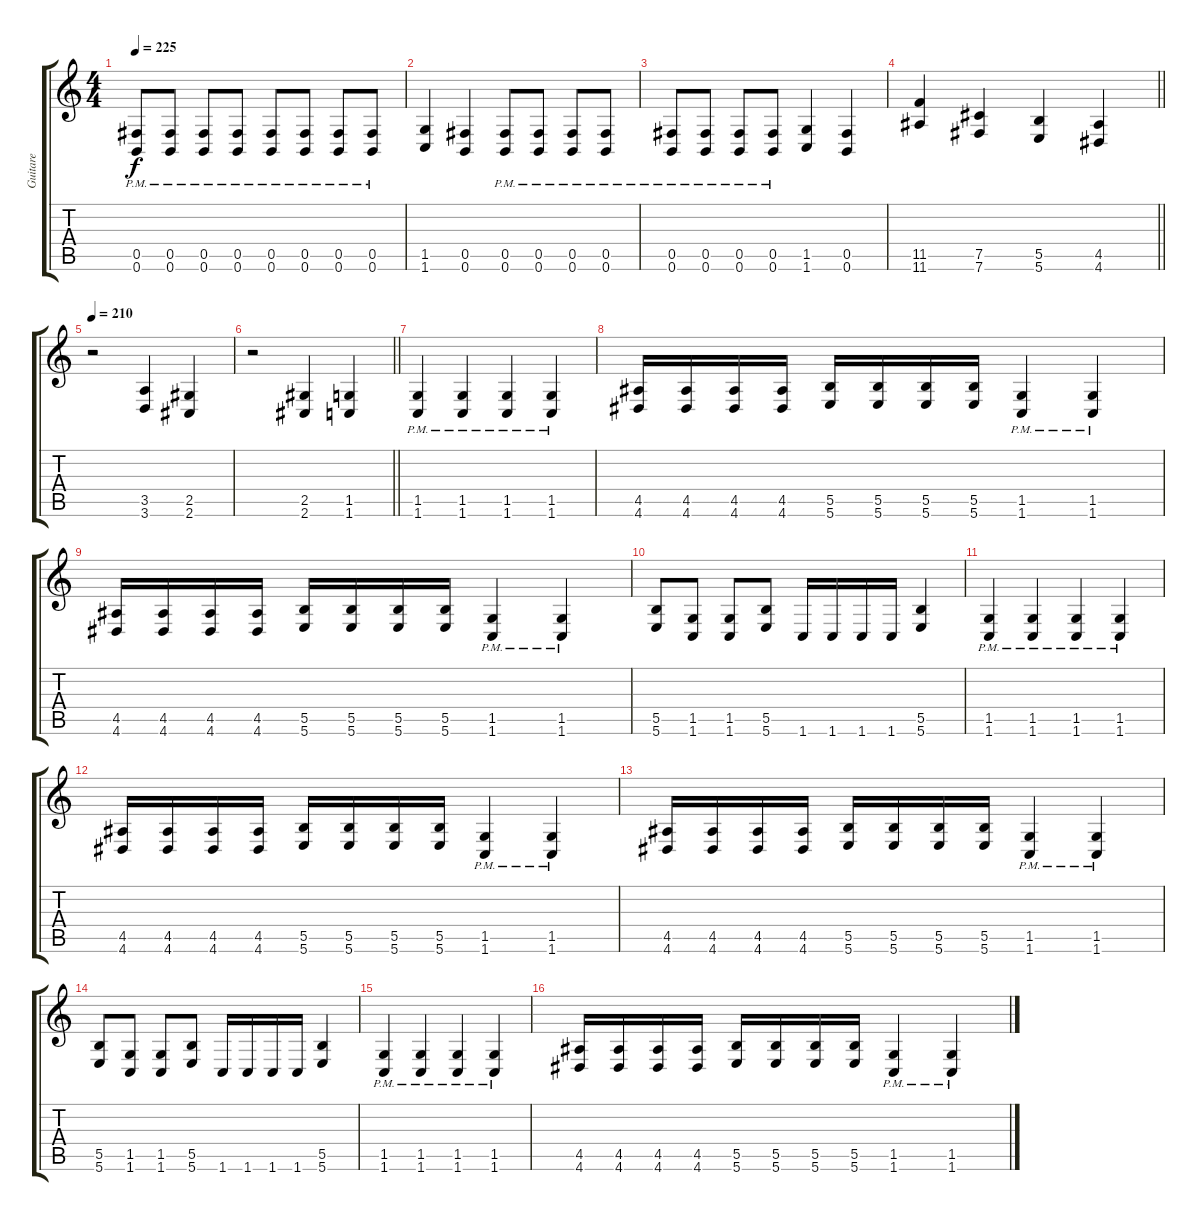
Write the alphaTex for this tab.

\track ("Guitare" "Guitare") {instrument distortionguitar}
\staff {score tabs}
\tuning (B3 Gb3 D3 B2 Gb2 B1) {hide}
\ts (4 4)
\tempo 225
\clef g2
\ks c
(0.5{pm} 0.6{pm}).8{dy f} (0.5{pm} 0.6{pm}).8 (0.5{pm} 0.6{pm}).8 (0.5{pm} 0.6{pm}).8 (0.5{pm} 0.6{pm}).8 (0.5{pm} 0.6{pm}).8 (0.5{pm} 0.6{pm}).8 (0.5{pm} 0.6{pm}).8 |
(1.5 1.6).4 (0.5 0.6).4 (0.5{pm} 0.6{pm}).8 (0.5{pm} 0.6{pm}).8 (0.5{pm} 0.6{pm}).8 (0.5{pm} 0.6{pm}).8 |
(0.5{pm} 0.6{pm}).8 (0.5{pm} 0.6{pm}).8 (0.5{pm} 0.6{pm}).8 (0.5{pm} 0.6{pm}).8 (1.5 1.6).4 (0.5 0.6).4 |
\barLineRight lightlight
(11.5 11.6).4 (7.5 7.6).4 (5.5 5.6).4 (4.5 4.6).4 |
\tempo 210
r.2 (3.5 3.6).4 (2.5 2.6).4 |
\barLineRight lightlight
r.2 (2.5 2.6).4 (1.5 1.6).4 |
(1.5{pm} 1.6{pm}).4 (1.5{pm} 1.6{pm}).4 (1.5{pm} 1.6{pm}).4 (1.5{pm} 1.6{pm}).4 |
(4.5 4.6).16 (4.5 4.6).16 (4.5 4.6).16 (4.5 4.6).16 (5.5 5.6).16 (5.5 5.6).16 (5.5 5.6).16 (5.5 5.6).16 (1.5{pm} 1.6{pm}).4 (1.5{pm} 1.6{pm}).4 |
(4.5 4.6).16 (4.5 4.6).16 (4.5 4.6).16 (4.5 4.6).16 (5.5 5.6).16 (5.5 5.6).16 (5.5 5.6).16 (5.5 5.6).16 (1.5{pm} 1.6{pm}).4 (1.5{pm} 1.6{pm}).4 |
(5.5 5.6).8 (1.5 1.6).8 (1.5 1.6).8 (5.5 5.6).8 1.6.16 1.6.16 1.6.16 1.6.16 (5.5 5.6).4 |
(1.5{pm} 1.6{pm}).4 (1.5{pm} 1.6{pm}).4 (1.5{pm} 1.6{pm}).4 (1.5{pm} 1.6{pm}).4 |
(4.5 4.6).16 (4.5 4.6).16 (4.5 4.6).16 (4.5 4.6).16 (5.5 5.6).16 (5.5 5.6).16 (5.5 5.6).16 (5.5 5.6).16 (1.5{pm} 1.6{pm}).4 (1.5{pm} 1.6{pm}).4 |
(4.5 4.6).16 (4.5 4.6).16 (4.5 4.6).16 (4.5 4.6).16 (5.5 5.6).16 (5.5 5.6).16 (5.5 5.6).16 (5.5 5.6).16 (1.5{pm} 1.6{pm}).4 (1.5{pm} 1.6{pm}).4 |
(5.5 5.6).8 (1.5 1.6).8 (1.5 1.6).8 (5.5 5.6).8 1.6.16 1.6.16 1.6.16 1.6.16 (5.5 5.6).4 |
(1.5{pm} 1.6{pm}).4 (1.5{pm} 1.6{pm}).4 (1.5{pm} 1.6{pm}).4 (1.5{pm} 1.6{pm}).4 |
(4.5 4.6).16 (4.5 4.6).16 (4.5 4.6).16 (4.5 4.6).16 (5.5 5.6).16 (5.5 5.6).16 (5.5 5.6).16 (5.5 5.6).16 (1.5{pm} 1.6{pm}).4 (1.5{pm} 1.6{pm}).4
